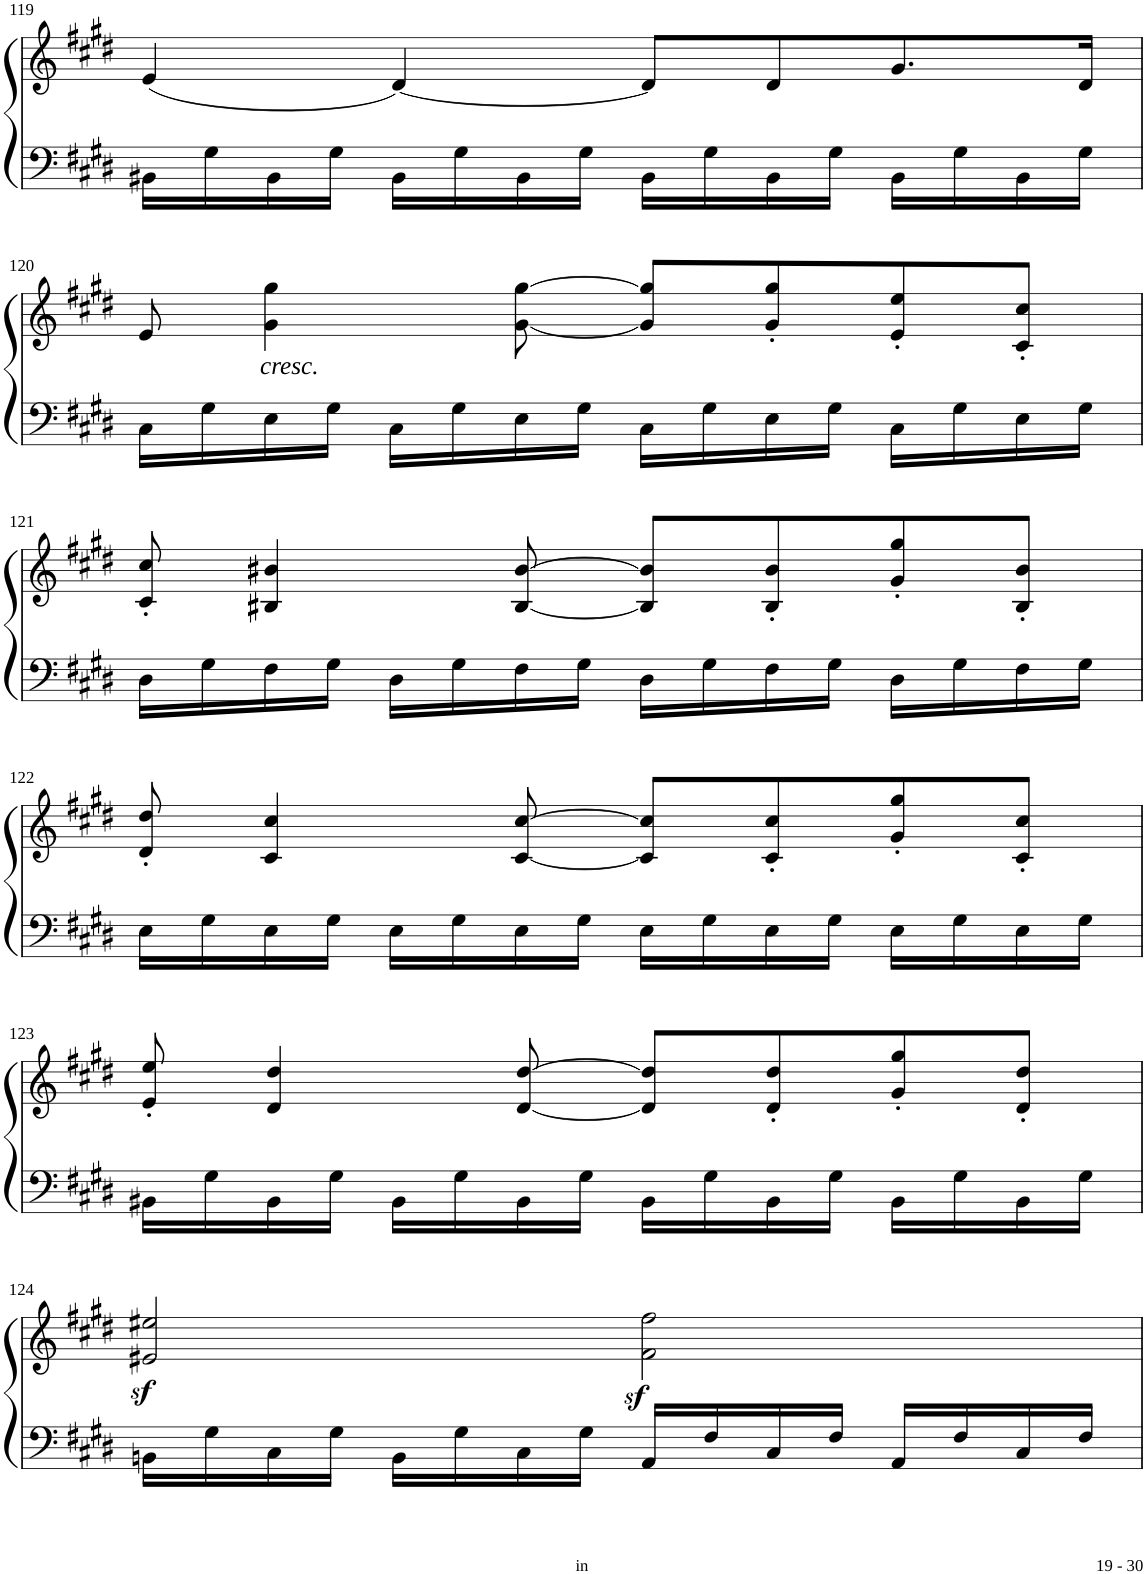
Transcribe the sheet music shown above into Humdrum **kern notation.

**kern	**kern
*part1	*part1
*staff2	*staff1
*I"Piano	*
*I'Pno	*
!!LO:PB:g=z
*clefF4	*clefG2
*k[f#c#g#d#]	*k[f#c#g#d#]
*M4/4	*M4/4
*met(c)	*met(c)
=119	=119
16BB#X\LL	(4e/
16G#\	.
16BB#\	.
16G#\JJ	.
16BB#\LL	[4d#/)
16G#\	.
16BB#\	.
16G#\JJ	.
16BB#\LL	8d#/L]
16G#\	.
16BB#\	8d#/
16G#\JJ	.
16BB#\LL	8.g#/
16G#\	.
16BB#\	.
16G#\JJ	16d#/Jk
!!LO:LB:g=z
=120	=120
16C#\LL	8e/
16G#\	.
!	!LO:TX:b:i:t=cresc.
16E\	4g#\ 4gg#\
16G#\JJ	.
16C#\LL	.
16G#\	.
16E\	[<8g#\ [8gg#\
16G#\JJ	.
16C#\LL	8g#/] 8gg#/]L
16G#\	.
16E\	8g#/' 8gg#/'
16G#\JJ	.
16C#\LL	8e/' 8ee/'
16G#\	.
16E\	8c#/' 8cc#/'J
16G#\JJ	.
!!LO:LB:g=z
=121	=121
16D#\LL	8c#/' 8cc#/'
16G#\	.
16F#\	4B#X/ 4b#X/
16G#\JJ	.
16D#\LL	.
16G#\	.
16F#\	[8B#/ [>8b#/
16G#\JJ	.
16D#\LL	8B#/] 8b#/]L
16G#\	.
16F#\	8B#/' 8b#/'
16G#\JJ	.
16D#\LL	8g#/' 8gg#/'
16G#\	.
16F#\	8B#/' 8b#/'J
16G#\JJ	.
!!LO:LB:g=z
=122	=122
16E\LL	8d#/' 8dd#/'
16G#\	.
16E\	4c#/ 4cc#/
16G#\JJ	.
16E\LL	.
16G#\	.
16E\	[8c#/ [>8cc#/
16G#\JJ	.
16E\LL	8c#/] 8cc#/]L
16G#\	.
16E\	8c#/' 8cc#/'
16G#\JJ	.
16E\LL	8g#/' 8gg#/'
16G#\	.
16E\	8c#/' 8cc#/'J
16G#\JJ	.
!!LO:LB:g=z
=123	=123
16BB#X\LL	8e/' 8ee/'
16G#\	.
16BB#\	4d#/ 4dd#/
16G#\JJ	.
16BB#\LL	.
16G#\	.
16BB#\	[8d#/ [>8dd#/
16G#\JJ	.
16BB#\LL	8d#/] 8dd#/]L
16G#\	.
16BB#\	8d#/' 8dd#/'
16G#\JJ	.
16BB#\LL	8g#/' 8gg#/'
16G#\	.
16BB#\	8d#/' 8dd#/'J
16G#\JJ	.
!!LO:LB:g=z
=124	=124
16BBn\LL	2e#X/z< 2ee#X/z<
16G#\	.
16C#\	.
16G#\JJ	.
16BB\LL	.
16G#\	.
16C#\	.
16G#\JJ	.
16AA/LL	2f#\z< 2ff#\z<
16F#/	.
16C#/	.
16F#/JJ	.
16AA/LL	.
16F#/	.
16C#/	.
16F#/JJ	.
=	=
*-	*-
